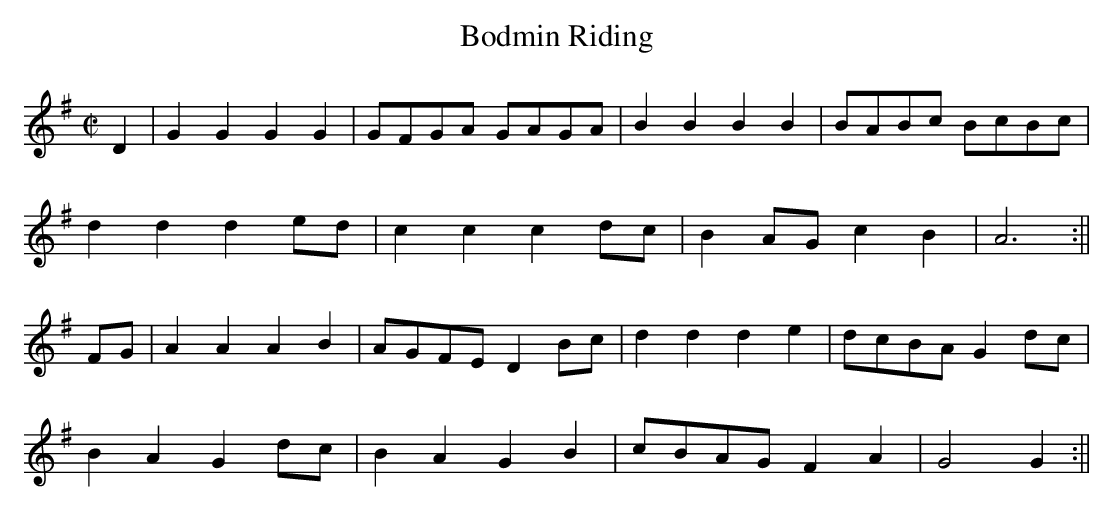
X:1
T:Bodmin Riding
M:C|
L:1/8
K:G
D2|G2 G2 G2 G2|GFGA GAGA|B2 B2 B2 B2|BABc BcBc|
d2 d2d2 ed|c2c2c2 dc|B2 AG c2 B2|A6:||
FG|A2 A2 A2 B2|AGFE D2 Bc|d2 d2 d2 e2|dcBA G2 dc|
B2 A2 G2 dc|B2 A2 G2 B2|cBAG F2A2|G4 G2:||
